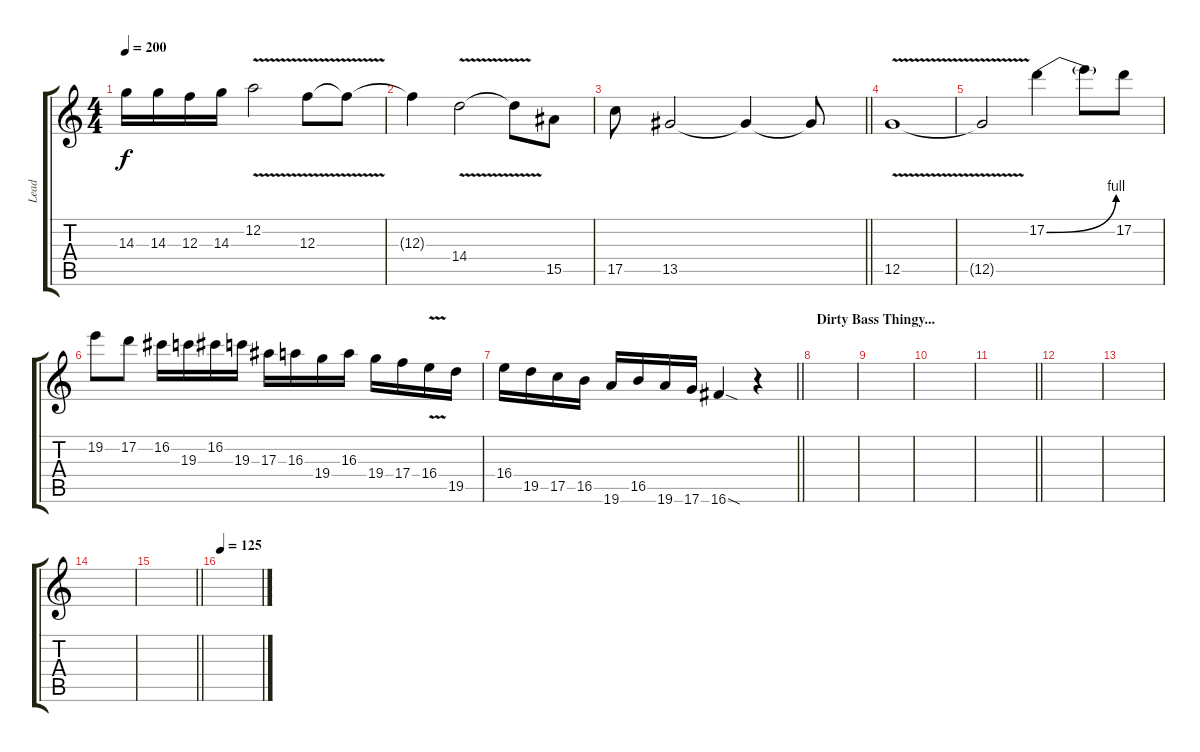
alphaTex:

\track ("Lead" "Lead") {instrument distortionguitar}
\staff {score tabs}
\tuning (D4 A3 F3 C3 G2 D2) {hide}
\ts (4 4)
\tempo 200
\clef g2
\ks c
14.3.16{dy f} 14.3.16 12.3.16 14.3.16 12.2{v}.2 12.3{v}.8 12.3{t}.8 |
12.3{t}.4 14.4{v}.2 14.4{t}.8 15.5.8{volume 11} |
\barLineRight lightlight
17.5.8 13.5.2 13.5{t}.4 13.5{t}.8 |
12.5{v}.1 |
12.5{t}.2 17.2{be (bend 0 0 60 4)}.4{volume 16} 17.2{t}.8 17.2.8 |
19.2.8 17.2.8 16.2.16 19.3.16 16.2.16 19.3.16 17.3.16 16.3.16 19.4.16 16.3.16 19.4.16 17.4.16 16.4{v}.16 19.5.16 |
\barLineRight lightlight
16.4.16 19.5.16 17.5.16 16.5.16 19.6.16 16.5.16 19.6.16 17.6.16 16.6{sod}.4 r.4 |
\section ("" "Dirty Bass Thingy...")
|
|
|
\barLineRight lightlight
|
|
|
|
\barLineRight lightlight
|
\tempo 125
